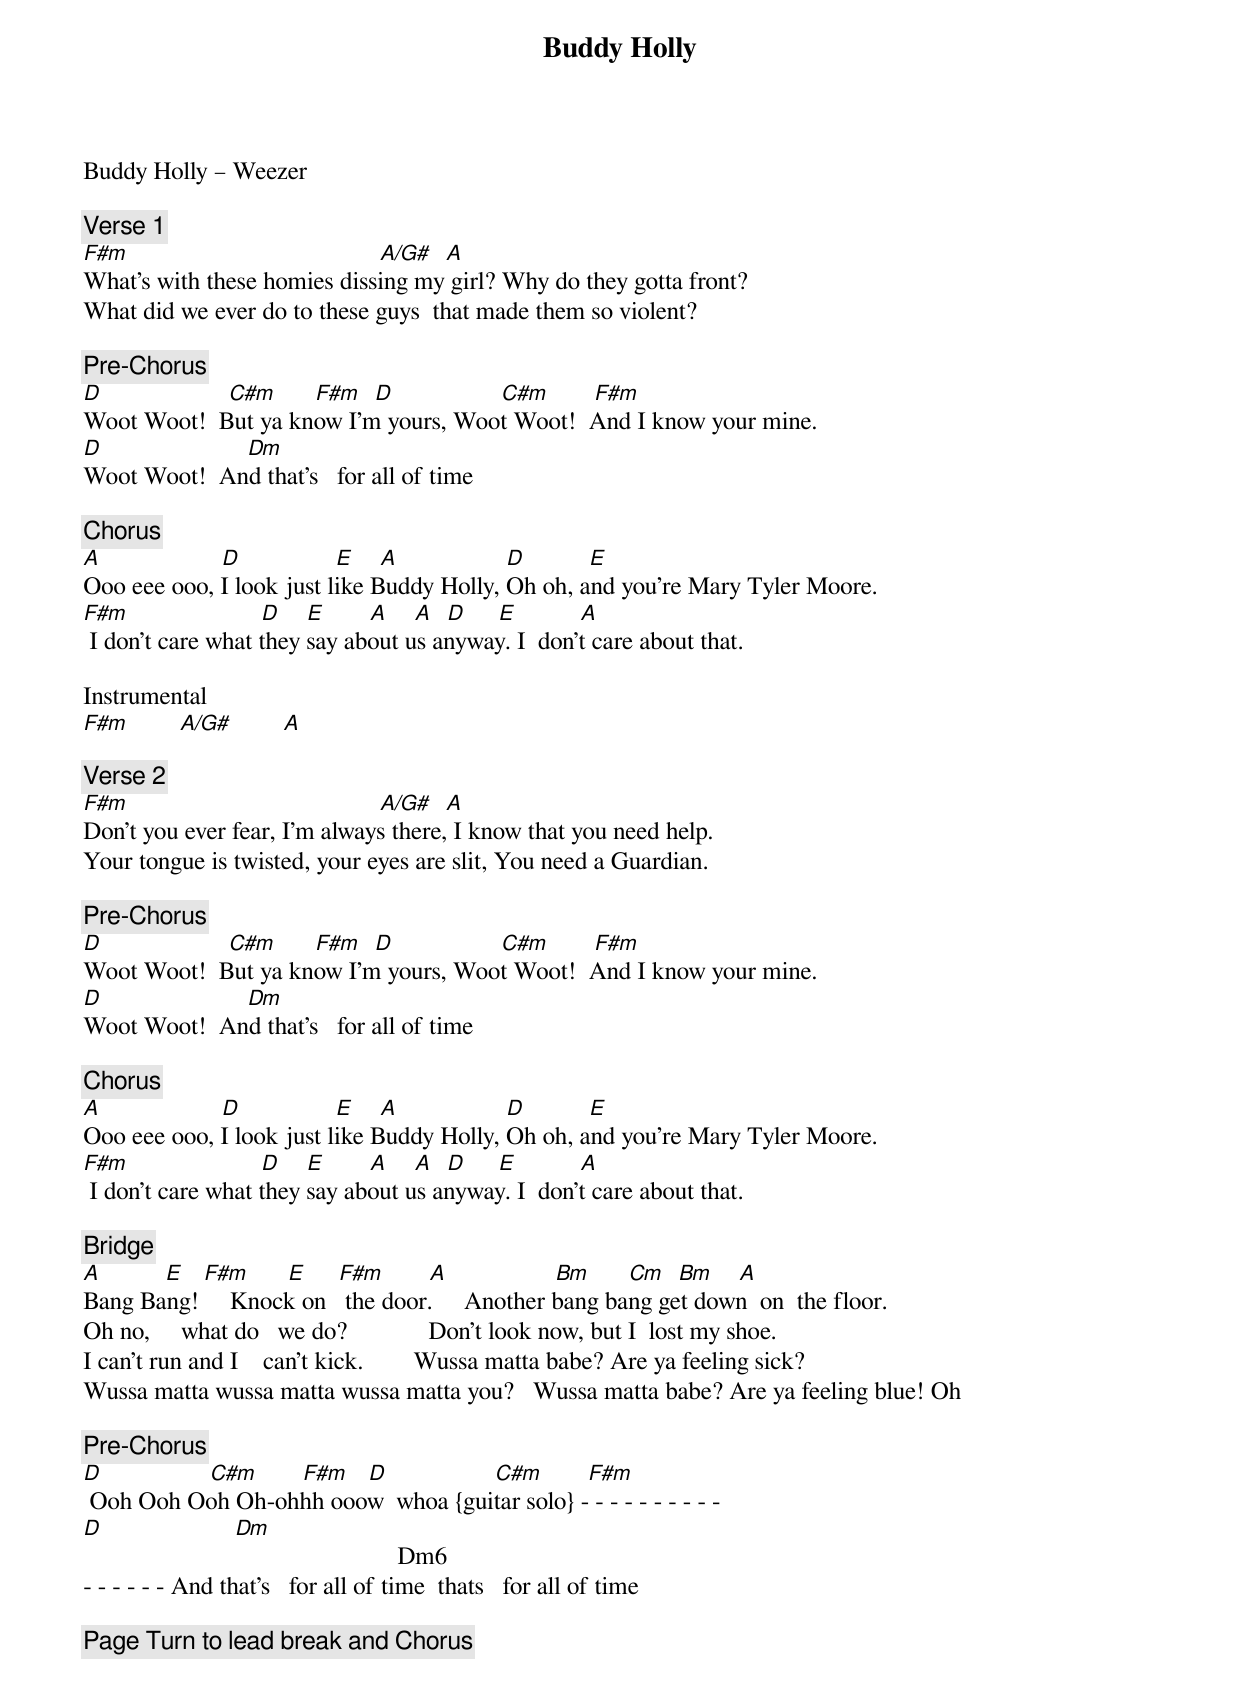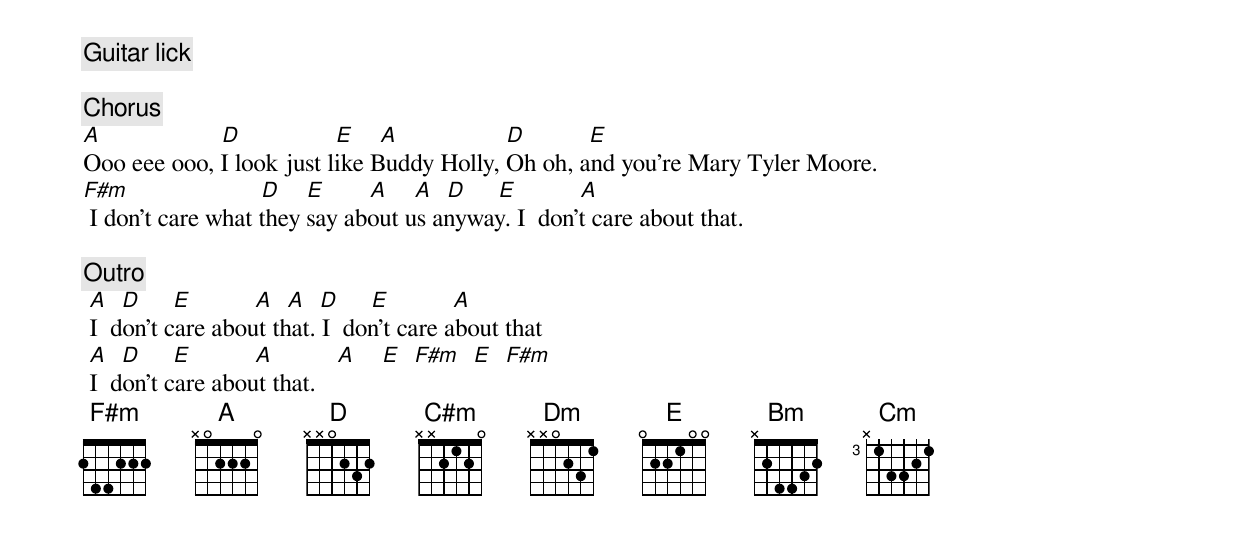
{title: Buddy Holly}
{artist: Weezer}
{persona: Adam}
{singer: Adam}
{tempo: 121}
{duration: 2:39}
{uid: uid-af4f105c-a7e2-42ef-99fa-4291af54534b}
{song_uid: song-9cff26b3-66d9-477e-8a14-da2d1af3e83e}



Buddy Holly – Weezer

{comment: Verse 1}
[F#m]                                       	[A/G#]		[A]
What's with these homies dissing my girl?	Why do they gotta front?
What did we ever do to these guys		that made them so violent?

{comment: Pre-Chorus}
[D]                  		[C#m]      [F#m]		[D]                 [C#m]       [F#m]
Woot Woot!  But ya know I'm yours,	Woot Woot!  And I know your mine.
[D]                     		[Dm]
Woot Woot!  And that's   for all of time

{comment: Chorus}
[A]                   [D]               [E]				[A]                 [D]          [E]
Ooo eee ooo, I look just like Buddy Holly,	Oh oh, and you're Mary Tyler Moore.
[F#m]                     [D]    [E]       [A]				[A]  [D]     [E]          [A]
 I don't care what they say about us anyway.	I  don't care about that.

Instrumental
[F#m]        [A/G#]        [A]

{comment: Verse 2}
[F#m]                                       	[A/G#]		[A]
Don't you ever fear, I'm always there,	I know that you need help.
Your tongue is twisted, your eyes are slit,	You need a Guardian.

{comment: Pre-Chorus}
[D]                  		[C#m]      [F#m]		[D]                 [C#m]       [F#m]
Woot Woot!  But ya know I'm yours,	Woot Woot!  And I know your mine.
[D]                     		[Dm]
Woot Woot!  And that's   for all of time

{comment: Chorus}
[A]                   [D]               [E]				[A]                 [D]          [E]
Ooo eee ooo, I look just like Buddy Holly,	Oh oh, and you're Mary Tyler Moore.
[F#m]                     [D]    [E]       [A]				[A]  [D]     [E]          [A]
 I don't care what they say about us anyway.	I  don't care about that.

{comment: Bridge}
[A]          [E]   [F#m]      [E]     [F#m]       [A]                 [Bm]      [Cm]  [Bm]    [A]
Bang Bang!     Knock on   the door.     Another bang bang get down  on  the floor.
Oh no,     what do   we do?             Don't look now, but I  lost my shoe.
I can't run and I    can't kick.        Wussa matta babe? Are ya feeling sick?
Wussa matta wussa matta wussa matta you?   Wussa matta babe? Are ya feeling blue! Oh

{comment: Pre-Chorus}
[D]                 [C#m]       [F#m]			[D]                 [C#m]       [F#m]
 Ooh Ooh Ooh Oh-ohhh ooow  whoa	{guitar solo} - - - - - - - - - -
[D]                     [Dm]				                      Dm6
- - - - - - And that's   for all of time		thats   for all of time

{comment: Page Turn to lead break and Chorus}
{comment: Guitar lick}

{comment: Chorus}
[A]                   [D]               [E]				[A]                 [D]          [E]
Ooo eee ooo, I look just like Buddy Holly,	Oh oh, and you're Mary Tyler Moore.
[F#m]                     [D]    [E]       [A]				[A]  [D]     [E]          [A]
 I don't care what they say about us anyway.	I  don't care about that.

{comment: Outro}
 [A]  [D]     [E]          [A]		[A]  [D]     [E]          [A]
 I  don't care about that.	I  don't care about that
 [A]  [D]     [E]          [A]          [A]    [E]  [F#m]  [E]  [F#m]
 I  don't care about that.
